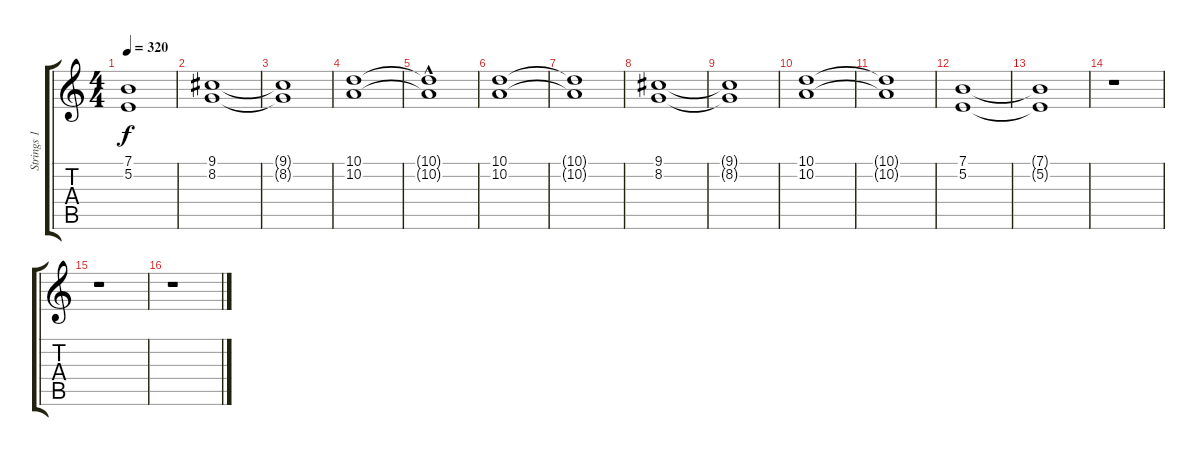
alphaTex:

\track ("Strings 1" "Strings 1") {instrument stringensemble1}
\staff {score tabs}
\tuning (E4 B3 G3 D3 A2 E2) {hide}
\ts (4 4)
\tempo 320
\clef g2
\ks c
(7.1{t} 5.2{t}).1{dy f} |
(9.1 8.2).1 |
(9.1{t} 8.2{t}).1 |
(10.1 10.2).1 |
(10.1{hac t} 10.2{t}).1 |
(10.1 10.2).1 |
(10.1{t} 10.2{t}).1 |
(9.1 8.2).1 |
(9.1{t} 8.2{t}).1 |
(10.1 10.2).1 |
(10.1{t} 10.2{t}).1 |
(7.1 5.2).1 |
(7.1{t} 5.2{t}).1 |
r.1 |
r.1 |
r.1
